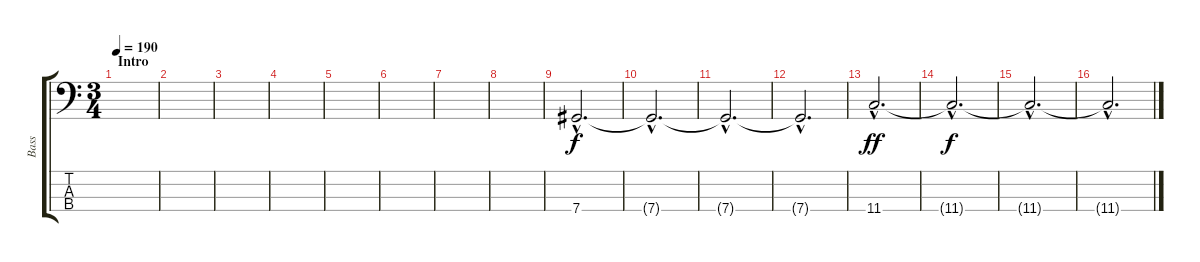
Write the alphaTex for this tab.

\track ("Bass" "Bass") {instrument electricbassfinger}
\staff {score tabs}
\tuning (Gb2 Db2 Ab1 Db1) {hide}
\ts (3 4)
\section ("" "Intro")
\tempo 190
\tempo 177
\tempo 190
\clef f4
\ks c
|
|
|
|
|
|
|
|
7.4{hac}.2{d} |
7.4{hac t}.2{d dy f} |
7.4{hac t}.2{d} |
7.4{hac t}.2{d} |
11.4{hac}.2{d dy ff} |
11.4{hac t}.2{d dy f} |
11.4{hac t}.2{d} |
11.4{hac t}.2{d}
